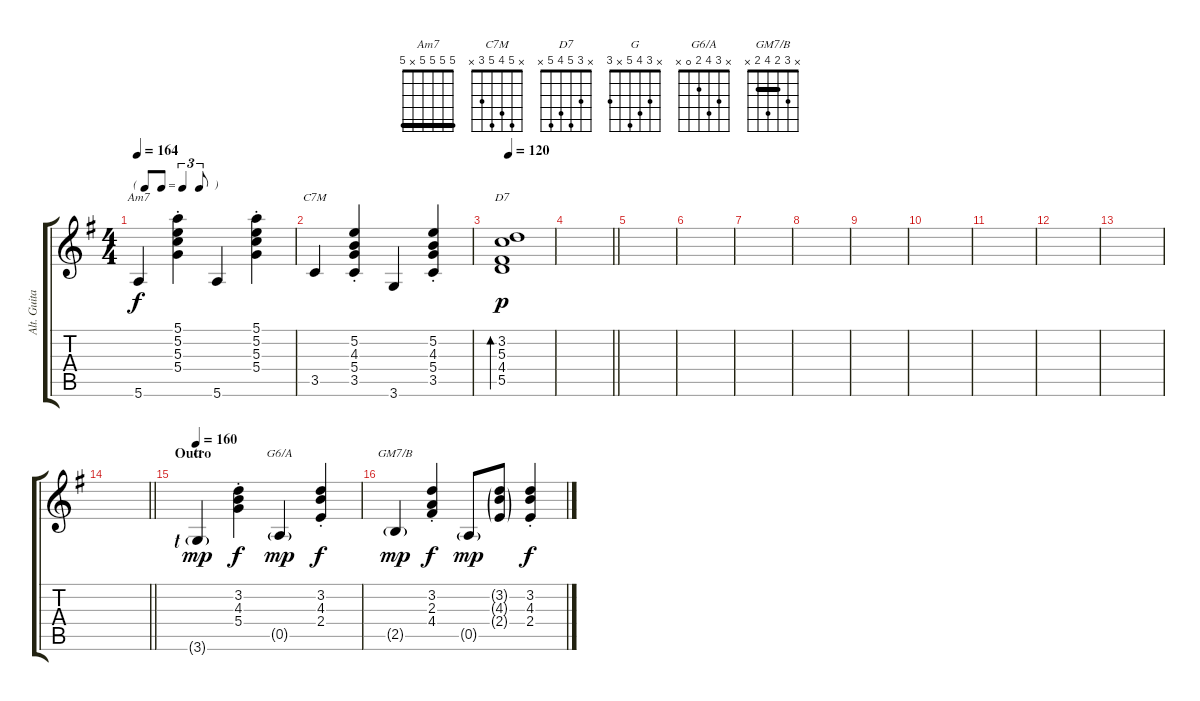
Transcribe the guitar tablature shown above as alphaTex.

\track ("Alt. Guitar" "Alt. Guita") {instrument acousticguitarsteel}
\staff {score tabs}
\tuning (E4 B3 G3 D3 A2 E2) {hide}
\chord ("Am7" 5 5 5 5 x 5) {barre 5}
\chord ("C7M" x 5 4 5 3 x)
\chord ("D7" x 3 5 4 5 x)
\chord ("G" x 3 4 5 x 3)
\chord ("G6/A" x 3 4 2 0 x)
\chord ("GM7/B" x 3 2 4 2 x) {barre 2}
\ts (4 4)
\tf triplet8th
\tempo 164
\clef g2
\ks g
5.6.4{ch "Am7" dy f} (5.1{st} 5.2{st} 5.3{st} 5.4{st}).4 5.6.4 (5.1{st} 5.2{st} 5.3{st} 5.4{st}).4 |
3.5.4{ch "C7M"} (5.2{st} 4.3{st} 5.4{st} 3.5{st}).4 3.6.4 (5.2{st} 4.3{st} 5.4{st} 3.5{st}).4 |
\tempo 120
(3.2 5.3 4.4 5.5).1{bd 60 ch "D7" dy p} |
\barLineRight lightlight
|
|
|
|
|
|
|
|
|
|
\barLineRight lightlight
|
\section ("" "Outro")
\tempo 160
3.6{g lf 1}.4{ch "G" dy mp} (3.2{st} 4.3{st} 5.4{st}).4{dy f} 0.5{g}.4{ch "G6/A" dy mp} (3.2{st} 4.3{st} 2.4{st}).4{dy f} |
2.5{g}.4{ch "GM7/B" dy mp} (3.2{st} 2.3{st} 4.4{st}).4{dy f} 0.5{g}.8{dy mp} (3.2{g} 4.3{g} 2.4{g}).8 (3.2{st} 4.3{st} 2.4{st}).4{dy f}
